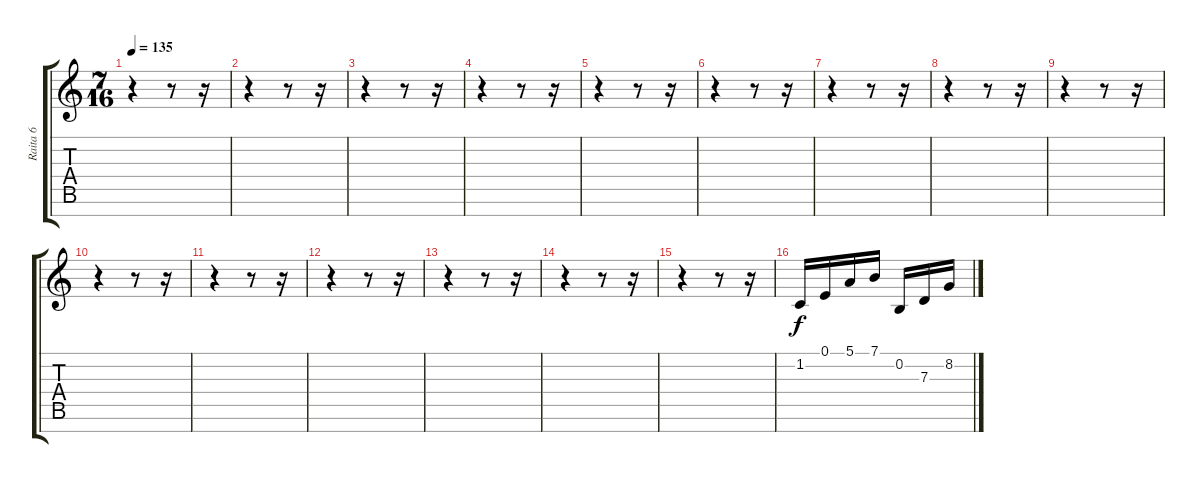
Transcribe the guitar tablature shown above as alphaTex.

\track ("Raita 6" "Raita 6") {instrument synthbrass1}
\staff {score tabs}
\tuning (E4 B3 G3 D3 A2 E2 B1) {hide}
\ts (7 16)
\tempo 135
\clef g2
\ks c
r.4{dy f} r.8 r.16 |
r.4 r.8 r.16 |
r.4 r.8 r.16 |
r.4 r.8 r.16 |
r.4 r.8 r.16 |
r.4 r.8 r.16 |
r.4 r.8 r.16 |
r.4 r.8 r.16 |
r.4 r.8 r.16 |
r.4 r.8 r.16 |
r.4 r.8 r.16 |
r.4 r.8 r.16 |
r.4 r.8 r.16 |
r.4 r.8 r.16 |
r.4 r.8 r.16 |
1.2.16{instrument acousticgrandpiano} 0.1.16 5.1.16 7.1.16 0.2.16 7.3.16 8.2.16
